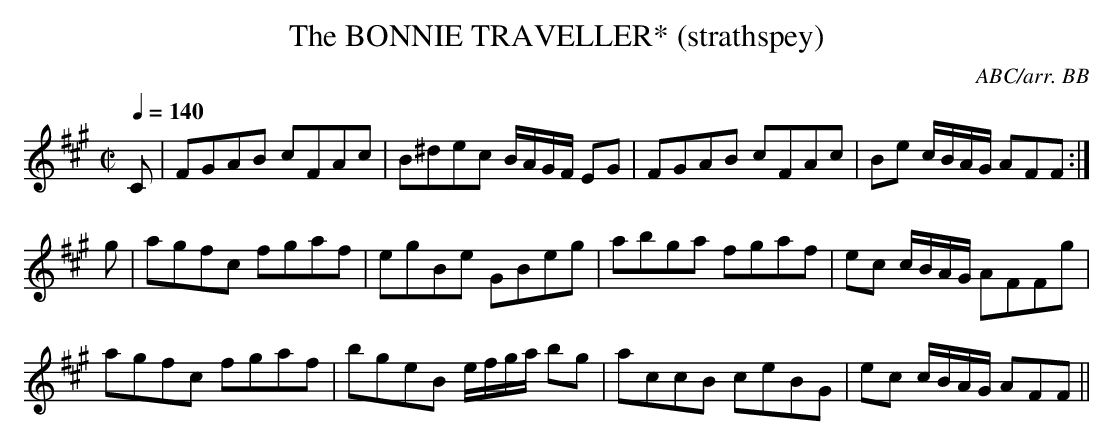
X:1
T:BONNIE TRAVELLER* (strathspey), The
C:ABC/arr. BB
Q:1/4=140
L:1/8
M:C|
K:F#m
C|FGAB cFAc|B^dec B/A/G/F/ EG|FGAB cFAc|Be c/B/A/G/ AFF:|
g|agfc fgaf|egBe GBeg|abga fgaf|ec c/B/A/G/ AFFg|
agfc fgaf|bgeB e/f/g/a/ bg|accB ceBG|ec c/B/A/G/ AFF||
